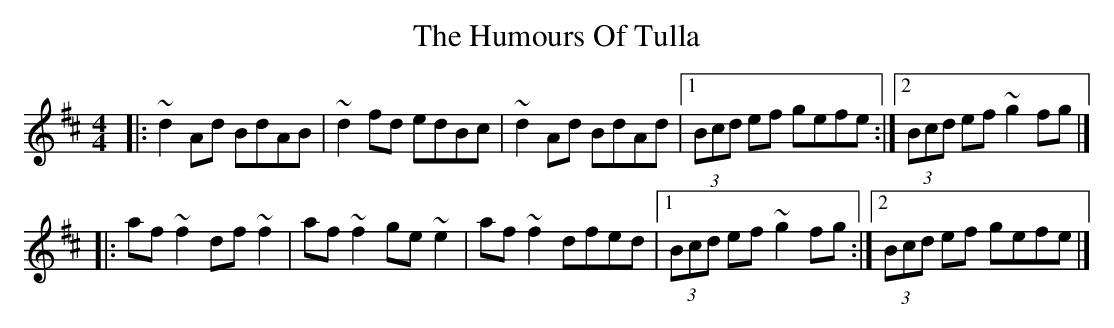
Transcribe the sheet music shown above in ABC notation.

X:1
T:The Humours Of Tulla
M:4/4
L:1/8
K:D
|:~d2Ad BdAB|~d2fd edBc|~d2Ad BdAd|1 (3Bcd ef gefe:|2 (3Bcd ef ~g2fg|]
|:af~f2 df~f2|af~f2 ge~e2|af~f2 dfed|1 (3Bcd ef ~g2fg:|2 (3Bcd ef gefe|]
